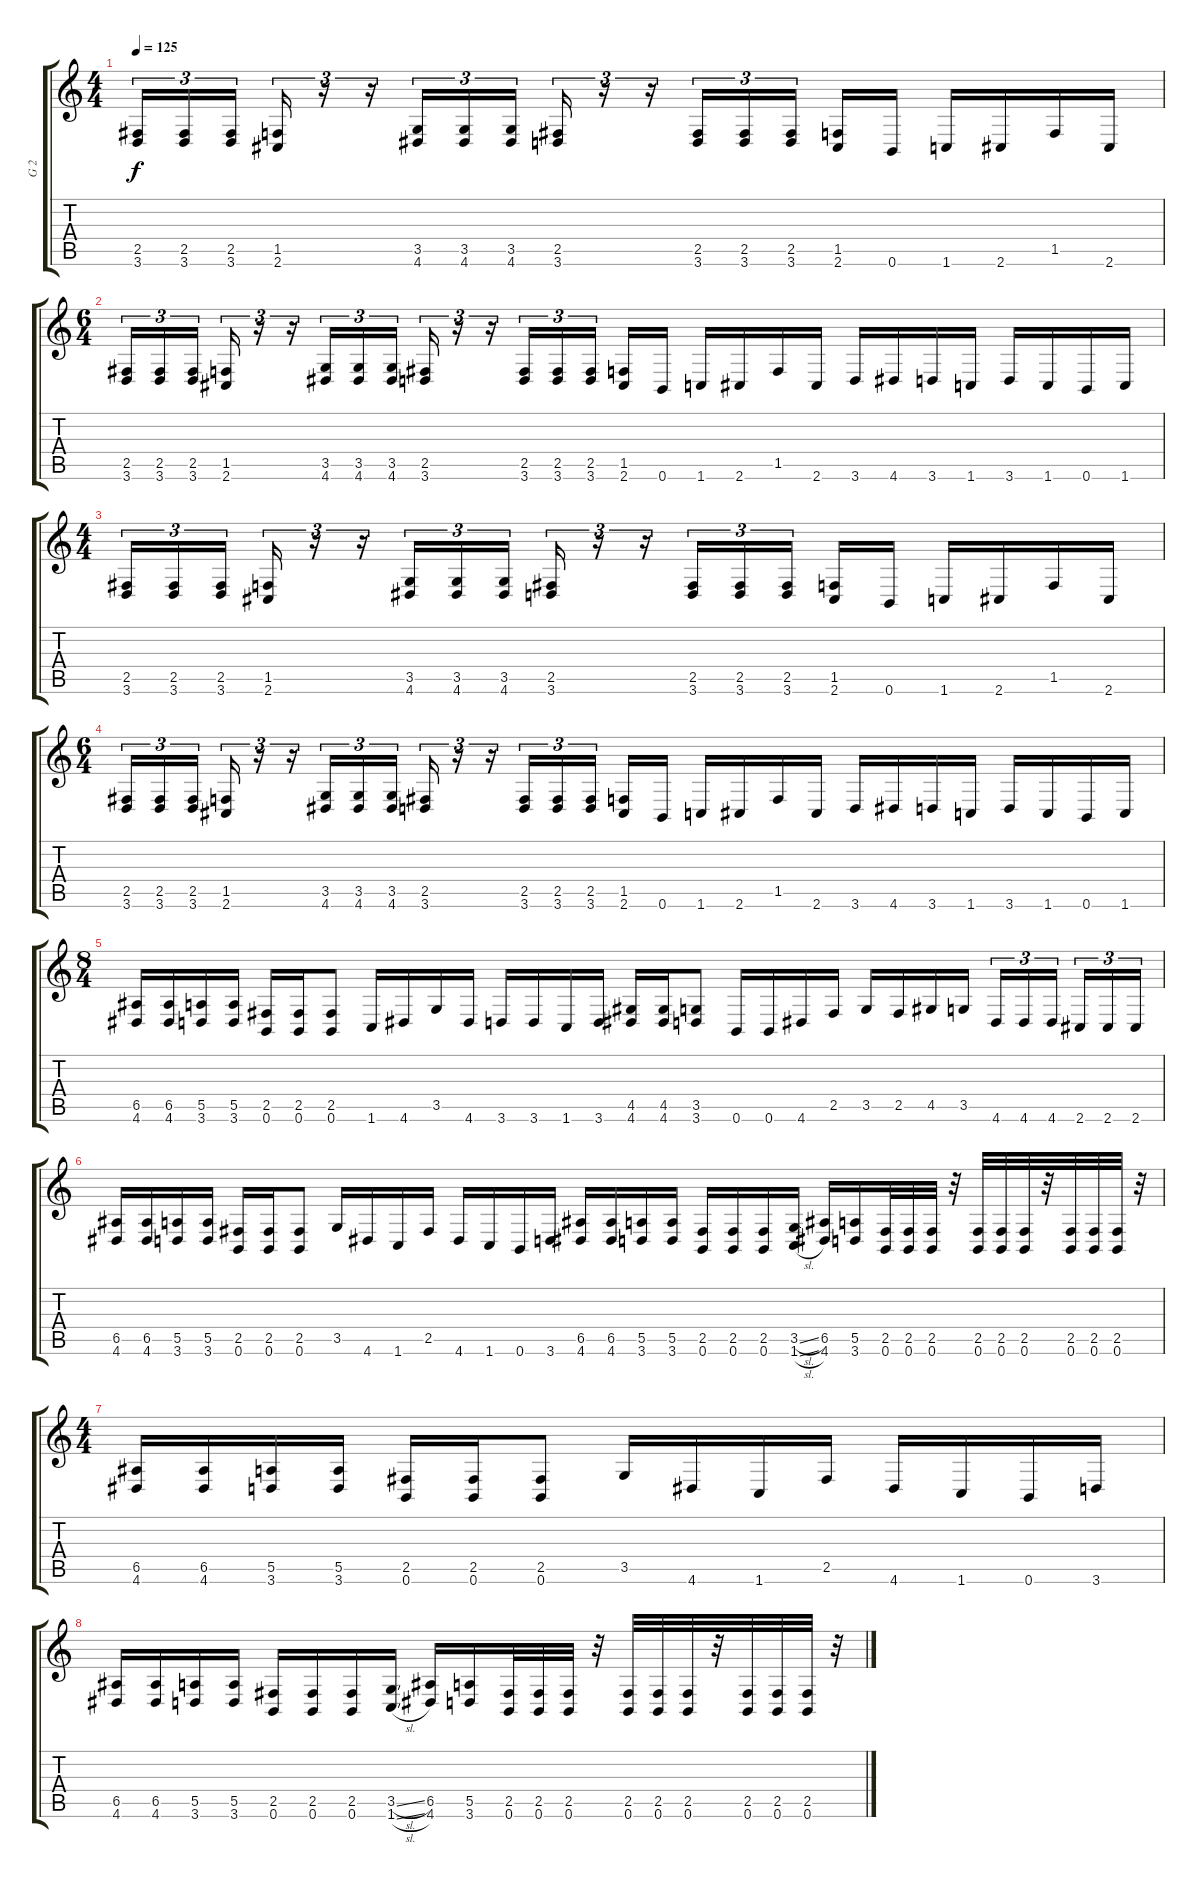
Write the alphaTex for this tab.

\track ("G 2" "G 2") {instrument distortionguitar}
\staff {score tabs}
\tuning (B3 Gb3 D3 A2 E2 B1) {hide}
\ts (4 4)
\tempo 125
\clef g2
\ks c
(2.5 3.6).16{tu (3 2) dy f} (2.5 3.6).16{tu (3 2)} (2.5 3.6).16{tu (3 2) beam splitsecondary} (1.5 2.6).16{tu (3 2)} r.16{tu (3 2)} r.16{tu (3 2)} (3.5 4.6).16{tu (3 2)} (3.5 4.6).16{tu (3 2)} (3.5 4.6).16{tu (3 2) beam splitsecondary} (2.5 3.6).16{tu (3 2)} r.16{tu (3 2)} r.16{tu (3 2)} (2.5 3.6).16{tu (3 2)} (2.5 3.6).16{tu (3 2)} (2.5 3.6).16{tu (3 2) beam splitsecondary} (1.5 2.6).16 0.6.16 1.6.16 2.6.16 1.5.16 2.6.16 |
\ts (6 4)
(2.5 3.6).16{tu (3 2)} (2.5 3.6).16{tu (3 2)} (2.5 3.6).16{tu (3 2) beam splitsecondary} (1.5 2.6).16{tu (3 2)} r.16{tu (3 2)} r.16{tu (3 2)} (3.5 4.6).16{tu (3 2)} (3.5 4.6).16{tu (3 2)} (3.5 4.6).16{tu (3 2) beam splitsecondary} (2.5 3.6).16{tu (3 2)} r.16{tu (3 2)} r.16{tu (3 2)} (2.5 3.6).16{tu (3 2)} (2.5 3.6).16{tu (3 2)} (2.5 3.6).16{tu (3 2) beam splitsecondary} (1.5 2.6).16 0.6.16 1.6.16 2.6.16 1.5.16 2.6.16 3.6.16 4.6.16 3.6.16 1.6.16 3.6.16 1.6.16 0.6.16 1.6.16 |
\ts (4 4)
(2.5 3.6).16{tu (3 2)} (2.5 3.6).16{tu (3 2)} (2.5 3.6).16{tu (3 2) beam splitsecondary} (1.5 2.6).16{tu (3 2)} r.16{tu (3 2)} r.16{tu (3 2)} (3.5 4.6).16{tu (3 2)} (3.5 4.6).16{tu (3 2)} (3.5 4.6).16{tu (3 2) beam splitsecondary} (2.5 3.6).16{tu (3 2)} r.16{tu (3 2)} r.16{tu (3 2)} (2.5 3.6).16{tu (3 2)} (2.5 3.6).16{tu (3 2)} (2.5 3.6).16{tu (3 2) beam splitsecondary} (1.5 2.6).16 0.6.16 1.6.16 2.6.16 1.5.16 2.6.16 |
\ts (6 4)
(2.5 3.6).16{tu (3 2)} (2.5 3.6).16{tu (3 2)} (2.5 3.6).16{tu (3 2) beam splitsecondary} (1.5 2.6).16{tu (3 2)} r.16{tu (3 2)} r.16{tu (3 2)} (3.5 4.6).16{tu (3 2)} (3.5 4.6).16{tu (3 2)} (3.5 4.6).16{tu (3 2) beam splitsecondary} (2.5 3.6).16{tu (3 2)} r.16{tu (3 2)} r.16{tu (3 2)} (2.5 3.6).16{tu (3 2)} (2.5 3.6).16{tu (3 2)} (2.5 3.6).16{tu (3 2) beam splitsecondary} (1.5 2.6).16 0.6.16 1.6.16 2.6.16 1.5.16 2.6.16 3.6.16 4.6.16 3.6.16 1.6.16 3.6.16 1.6.16 0.6.16 1.6.16 |
\ts (8 4)
(6.5 4.6).16 (6.5 4.6).16 (5.5 3.6).16 (5.5 3.6).16 (2.5 0.6).16 (2.5 0.6).16 (2.5 0.6).8 1.6.16 4.6.16 3.5.16 4.6.16 3.6.16 3.6.16 1.6.16 3.6.16 (4.5 4.6).16 (4.5 4.6).16 (3.5 3.6).8 0.6.16 0.6.16 4.6.16 2.5.16 3.5.16 2.5.16 4.5.16 3.5.16 4.6.16{tu (3 2)} 4.6.16{tu (3 2)} 4.6.16{tu (3 2) beam splitsecondary} 2.6.16{tu (3 2)} 2.6.16{tu (3 2)} 2.6.16{tu (3 2)} |
(6.5 4.6).16 (6.5 4.6).16 (5.5 3.6).16 (5.5 3.6).16 (2.5 0.6).16 (2.5 0.6).16 (2.5 0.6).8 3.5.16 4.6.16 1.6.16 2.5.16 4.6.16 1.6.16 0.6.16 3.6.16 (6.5 4.6).16 (6.5 4.6).16 (5.5 3.6).16 (5.5 3.6).16 (2.5 0.6).16 (2.5 0.6).16 (2.5 0.6).16 (3.5{sl} 1.6{sl}).16 (6.5 4.6).16 (5.5 3.6).16 (2.5 0.6).32 (2.5 0.6).32 (2.5 0.6).32 r.32 (2.5 0.6).32 (2.5 0.6).32 (2.5 0.6).32 r.32 (2.5 0.6).32 (2.5 0.6).32 (2.5 0.6).32 r.32 |
\ts (4 4)
(6.5 4.6).16 (6.5 4.6).16 (5.5 3.6).16 (5.5 3.6).16 (2.5 0.6).16 (2.5 0.6).16 (2.5 0.6).8 3.5.16 4.6.16 1.6.16 2.5.16 4.6.16 1.6.16 0.6.16 3.6.16 |
(6.5 4.6).16 (6.5 4.6).16 (5.5 3.6).16 (5.5 3.6).16 (2.5 0.6).16 (2.5 0.6).16 (2.5 0.6).16 (3.5{sl} 1.6{sl}).16 (6.5 4.6).16 (5.5 3.6).16 (2.5 0.6).32 (2.5 0.6).32 (2.5 0.6).32 r.32 (2.5 0.6).32 (2.5 0.6).32 (2.5 0.6).32 r.32 (2.5 0.6).32 (2.5 0.6).32 (2.5 0.6).32 r.32
